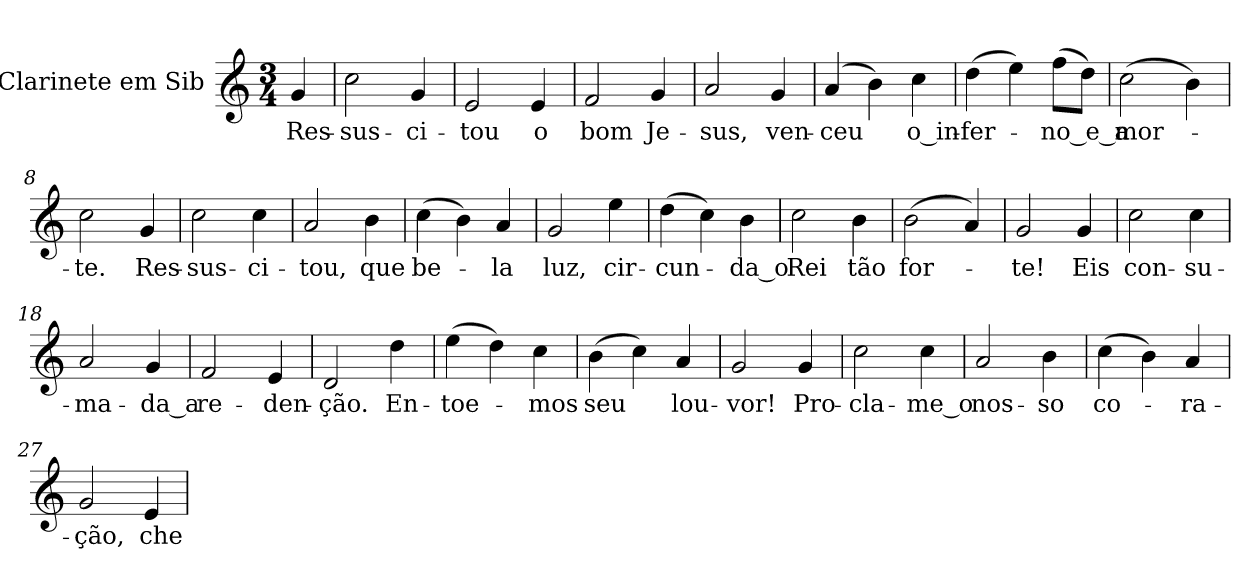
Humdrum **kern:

**kern	**text
*part1	*part1
*staff1	*staff1
*I"Clarinete em Sib	*
*I'Cl.	*
!!LO:PB:g=z
*clefG2	*
*ITrd1c2	*
*k[b-e-]	*
*B-:	*
*M3/4	*
*MM120	*
=	=
!	!LO:LY:b:color=#000000
4fi/	Res-
=1	=1
!	!LO:LY:b:color=#000000
2b-i\	-sus-
!	!LO:LY:b:color=#000000
4fi/	-ci-
=2	=2
!	!LO:LY:b:color=#000000
2di/	-tou
!	!LO:LY:b:color=#000000
4di/	o
=3	=3
!	!LO:LY:b:color=#000000
2e-i/	bom
!	!LO:LY:b:color=#000000
4fi/	Je-
=4	=4
!	!LO:LY:b:color=#000000
2gi/	-sus,
!	!LO:LY:b:color=#000000
4fi/	ven-
=5	=5
!	!LO:LY:b:color=#000000
(4gi/	-ceu
4ai\)	.
!	!LO:LY:b:color=#000000
4b-i\	o_in-
=6	=6
!	!LO:LY:b:color=#000000
(4cci\	-fer-
4ddi\)	.
!	!LO:LY:b:color=#000000
(8ee-i\L	-no_e_a
8cci\J)	.
=7	=7
!	!LO:LY:b:color=#000000
(2b-i\	mor-
4ai\)	.
=8	=8
!	!LO:LY:b:color=#000000
2b-i\	-te.
!	!LO:LY:b:color=#000000
4fi/	Res-
=9	=9
!	!LO:LY:b:color=#000000
2b-i\	-sus-
!	!LO:LY:b:color=#000000
4b-i\	-ci-
!!LO:LB:g=z
=10	=10
!	!LO:LY:b:color=#000000
2gi/	-tou,
!	!LO:LY:b:color=#000000
4ai\	que
=11	=11
!	!LO:LY:b:color=#000000
(4b-i\	be-
4ai\)	.
!	!LO:LY:b:color=#000000
4gi/	-la
=12	=12
!	!LO:LY:b:color=#000000
2fi/	luz,
!	!LO:LY:b:color=#000000
4ddi\	cir-
=13	=13
!	!LO:LY:b:color=#000000
(4cci\	-cun-
4b-i\)	.
!	!LO:LY:b:color=#000000
4ai\	-da_o
=14	=14
!	!LO:LY:b:color=#000000
2b-i\	Rei
!	!LO:LY:b:color=#000000
4ai\	tão
=15	=15
!	!LO:LY:b:color=#000000
(2ai\	for-
4gi/)	.
=16	=16
!	!LO:LY:b:color=#000000
2fi/	-te!
!	!LO:LY:b:color=#000000
4fi/	Eis
=17	=17
!	!LO:LY:b:color=#000000
2b-i\	con-
!	!LO:LY:b:color=#000000
4b-i\	-su-
=18	=18
!	!LO:LY:b:color=#000000
2gi/	-ma-
!	!LO:LY:b:color=#000000
4fi/	-da_a
!!LO:LB:g=z
=19	=19
!	!LO:LY:b:color=#000000
2e-i/	re-
!	!LO:LY:b:color=#000000
4di/	-den-
=20	=20
!	!LO:LY:b:color=#000000
2ci/	-ção.
!	!LO:LY:b:color=#000000
4cci\	En-
=21	=21
!	!LO:LY:b:color=#000000
(4ddi\	-toe-
4cci\)	.
!	!LO:LY:b:color=#000000
4b-i\	-mos
=22	=22
!	!LO:LY:b:color=#000000
(4ai\	seu
4b-i\)	.
!	!LO:LY:b:color=#000000
4gi/	lou-
=23	=23
!	!LO:LY:b:color=#000000
2fi/	-vor!
!	!LO:LY:b:color=#000000
4fi/	Pro-
=24	=24
!	!LO:LY:b:color=#000000
2b-i\	-cla-
!	!LO:LY:b:color=#000000
4b-i\	-me_o
=25	=25
!	!LO:LY:b:color=#000000
2gi/	nos-
!	!LO:LY:b:color=#000000
4ai\	-so
=26	=26
!	!LO:LY:b:color=#000000
(4b-i\	co-
4ai\)	.
!	!LO:LY:b:color=#000000
4gi/	-ra-
=27	=27
!	!LO:LY:b:color=#000000
2fi/	-ção,
!	!LO:LY:b:color=#000000
4di/	che-
=	=
*-	*-
